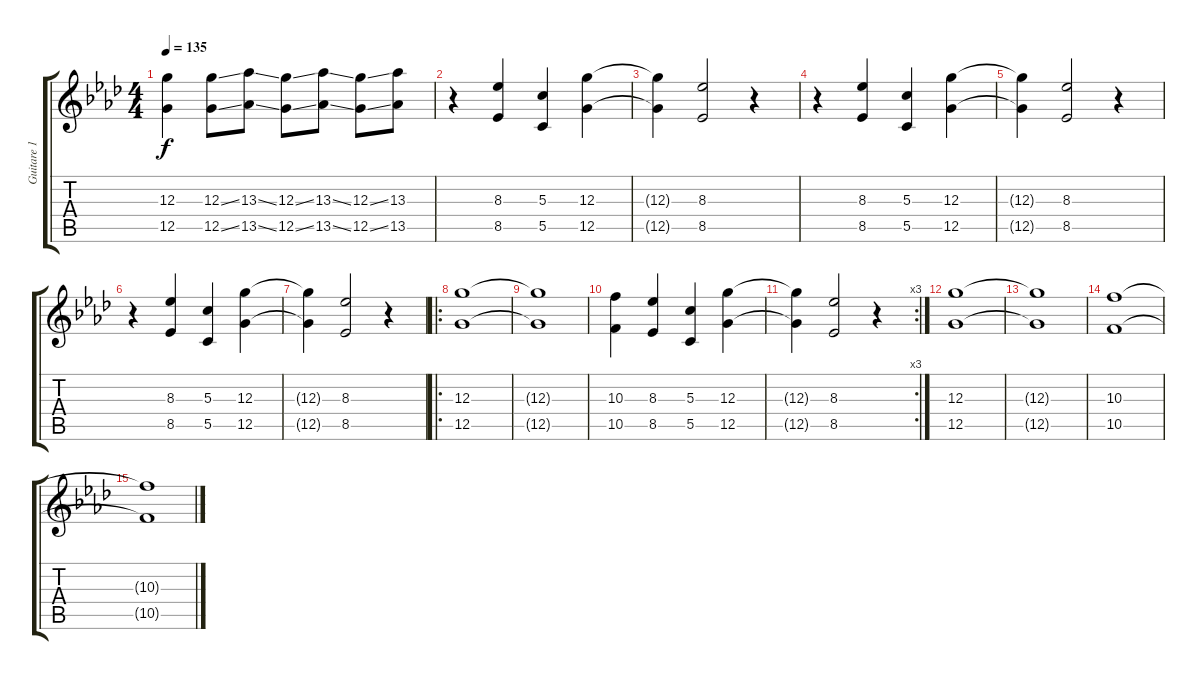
\track ("Guitare 1" "Guitare 1") {instrument distortionguitar}
\staff {score tabs}
\tuning (E4 C4 G3 C3 G2 C2) {hide}
\ts (4 4)
\tempo 135
\clef g2
\ks ab
(12.3{t} 12.5{t}).4{dy f} (12.3{ss} 12.5{ss}).8 (13.3{ss} 13.5{ss}).8 (12.3{ss} 12.5{ss}).8 (13.3{ss} 13.5{ss}).8 (12.3{ss} 12.5{ss}).8 (13.3 13.5).8 |
r.4 (8.3 8.5).4 (5.3 5.5).4 (12.3 12.5).4 |
(12.3{t} 12.5{t}).4 (8.3 8.5).2 r.4 |
r.4 (8.3 8.5).4 (5.3 5.5).4 (12.3 12.5).4 |
(12.3{t} 12.5{t}).4 (8.3 8.5).2 r.4 |
r.4 (8.3 8.5).4 (5.3 5.5).4 (12.3 12.5).4 |
(12.3{t} 12.5{t}).4 (8.3 8.5).2 r.4 |
\ro
(12.3 12.5).1 |
(12.3{t} 12.5{t}).1 |
(10.3 10.5).4 (8.3 8.5).4 (5.3 5.5).4 (12.3 12.5).4 |
\rc 3
(12.3{t} 12.5{t}).4 (8.3 8.5).2 r.4 |
(12.3 12.5).1 |
(12.3{t} 12.5{t}).1 |
(10.3 10.5).1 |
(10.3{t} 10.5{t}).1
